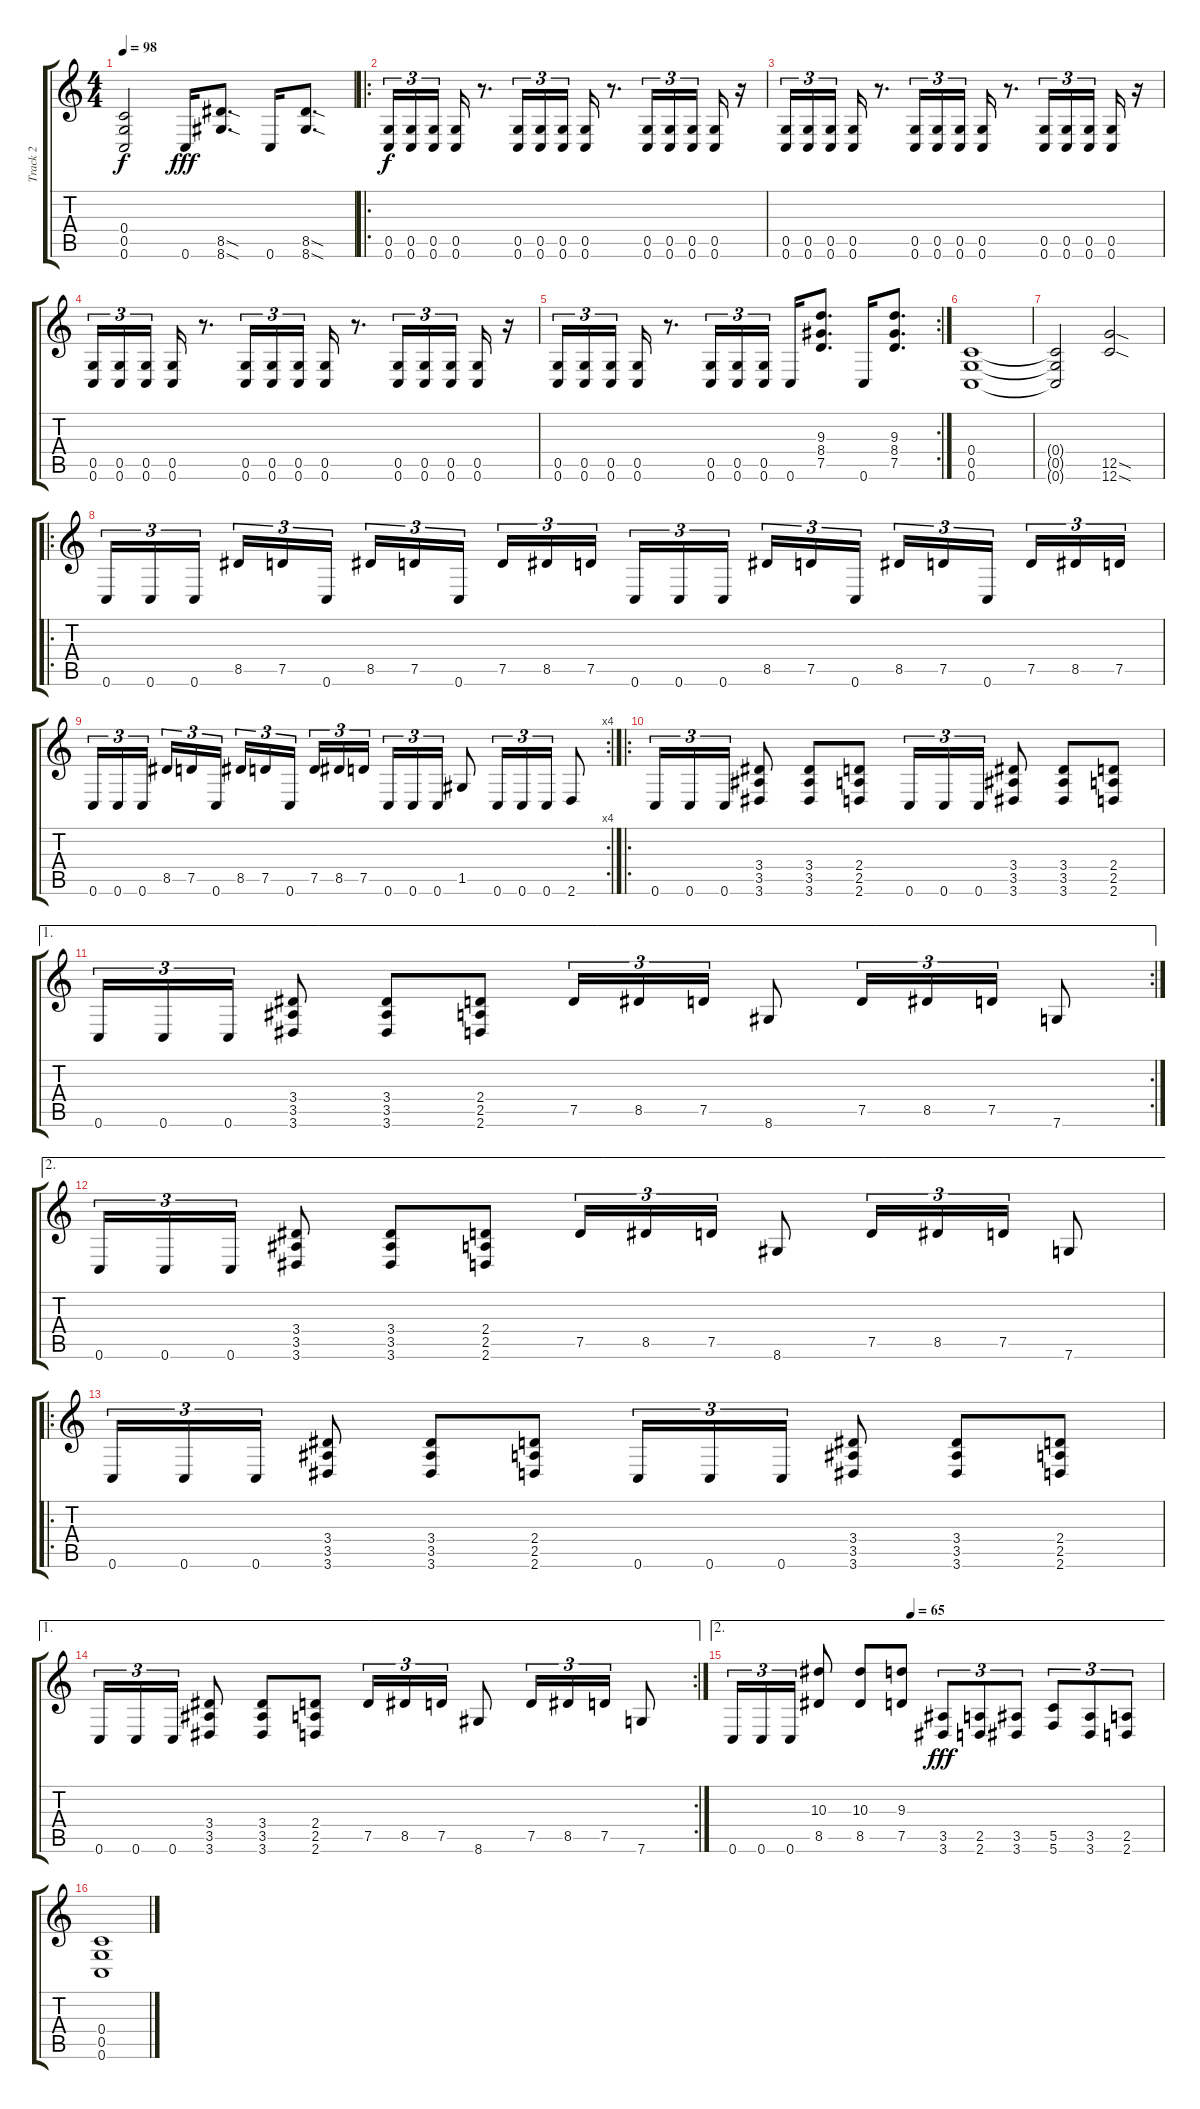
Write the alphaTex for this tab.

\track ("Track 2" "Track 2") {instrument distortionguitar}
\staff {score tabs}
\tuning (D4 A3 F3 C3 G2 C2) {hide}
\ts (4 4)
\tempo 98
\clef g2
\ks c
(0.4{t} 0.5{t} 0.6{t}).2{dy f} 0.6.16{dy fff} (8.5{sod} 8.6{sod}).8{d} 0.6.16 (8.5{sod} 8.6{sod}).8{d} |
\ro
(0.5 0.6).16{tu (3 2) dy f} (0.5 0.6).16{tu (3 2)} (0.5 0.6).16{tu (3 2) beam splitsecondary} (0.5 0.6).16 r.8{d} (0.5 0.6).16{tu (3 2)} (0.5 0.6).16{tu (3 2)} (0.5 0.6).16{tu (3 2)} (0.5 0.6).16 r.8{d} (0.5 0.6).16{tu (3 2)} (0.5 0.6).16{tu (3 2)} (0.5 0.6).16{tu (3 2) beam splitsecondary} (0.5 0.6).16 r.16 |
(0.5 0.6).16{tu (3 2)} (0.5 0.6).16{tu (3 2)} (0.5 0.6).16{tu (3 2) beam splitsecondary} (0.5 0.6).16 r.8{d} (0.5 0.6).16{tu (3 2)} (0.5 0.6).16{tu (3 2)} (0.5 0.6).16{tu (3 2)} (0.5 0.6).16 r.8{d} (0.5 0.6).16{tu (3 2)} (0.5 0.6).16{tu (3 2)} (0.5 0.6).16{tu (3 2) beam splitsecondary} (0.5 0.6).16 r.16 |
(0.5 0.6).16{tu (3 2)} (0.5 0.6).16{tu (3 2)} (0.5 0.6).16{tu (3 2) beam splitsecondary} (0.5 0.6).16 r.8{d} (0.5 0.6).16{tu (3 2)} (0.5 0.6).16{tu (3 2)} (0.5 0.6).16{tu (3 2)} (0.5 0.6).16 r.8{d} (0.5 0.6).16{tu (3 2)} (0.5 0.6).16{tu (3 2)} (0.5 0.6).16{tu (3 2) beam splitsecondary} (0.5 0.6).16 r.16 |
\rc 2
(0.5 0.6).16{tu (3 2)} (0.5 0.6).16{tu (3 2)} (0.5 0.6).16{tu (3 2) beam splitsecondary} (0.5 0.6).16 r.8{d} (0.5 0.6).16{tu (3 2)} (0.5 0.6).16{tu (3 2)} (0.5 0.6).16{tu (3 2)} 0.6.16 (9.3 8.4 7.5).8{d} 0.6.16 (9.3 8.4 7.5).8{d} |
(0.4 0.5 0.6).1 |
(0.4{t} 0.5{t} 0.6{t}).2 (12.5{sod} 12.6{sod}).2 |
\ro
0.6.16{tu (3 2)} 0.6.16{tu (3 2)} 0.6.16{tu (3 2) beam splitsecondary} 8.5.16{tu (3 2)} 7.5.16{tu (3 2)} 0.6.16{tu (3 2)} 8.5.16{tu (3 2)} 7.5.16{tu (3 2)} 0.6.16{tu (3 2) beam splitsecondary} 7.5.16{tu (3 2)} 8.5.16{tu (3 2)} 7.5.16{tu (3 2)} 0.6.16{tu (3 2)} 0.6.16{tu (3 2)} 0.6.16{tu (3 2) beam splitsecondary} 8.5.16{tu (3 2)} 7.5.16{tu (3 2)} 0.6.16{tu (3 2)} 8.5.16{tu (3 2)} 7.5.16{tu (3 2)} 0.6.16{tu (3 2) beam splitsecondary} 7.5.16{tu (3 2)} 8.5.16{tu (3 2)} 7.5.16{tu (3 2)} |
\rc 4
0.6.16{tu (3 2)} 0.6.16{tu (3 2)} 0.6.16{tu (3 2) beam splitsecondary} 8.5.16{tu (3 2)} 7.5.16{tu (3 2)} 0.6.16{tu (3 2)} 8.5.16{tu (3 2)} 7.5.16{tu (3 2)} 0.6.16{tu (3 2) beam splitsecondary} 7.5.16{tu (3 2)} 8.5.16{tu (3 2)} 7.5.16{tu (3 2)} 0.6.16{tu (3 2)} 0.6.16{tu (3 2)} 0.6.16{tu (3 2)} 1.5.8 0.6.16{tu (3 2)} 0.6.16{tu (3 2)} 0.6.16{tu (3 2)} 2.6.8 |
\ro
0.6.16{tu (3 2)} 0.6.16{tu (3 2)} 0.6.16{tu (3 2)} (3.4 3.5 3.6).8 (3.4 3.5 3.6).8 (2.4 2.5 2.6).8 0.6.16{tu (3 2)} 0.6.16{tu (3 2)} 0.6.16{tu (3 2)} (3.4 3.5 3.6).8 (3.4 3.5 3.6).8 (2.4 2.5 2.6).8 |
\ae 1
\rc 2
0.6.16{tu (3 2)} 0.6.16{tu (3 2)} 0.6.16{tu (3 2)} (3.4 3.5 3.6).8 (3.4 3.5 3.6).8 (2.4 2.5 2.6).8 7.5.16{tu (3 2)} 8.5.16{tu (3 2)} 7.5.16{tu (3 2)} 8.6.8 7.5.16{tu (3 2)} 8.5.16{tu (3 2)} 7.5.16{tu (3 2)} 7.6.8 |
\ae 2
0.6.16{tu (3 2)} 0.6.16{tu (3 2)} 0.6.16{tu (3 2)} (3.4 3.5 3.6).8 (3.4 3.5 3.6).8 (2.4 2.5 2.6).8 7.5.16{tu (3 2)} 8.5.16{tu (3 2)} 7.5.16{tu (3 2)} 8.6.8 7.5.16{tu (3 2)} 8.5.16{tu (3 2)} 7.5.16{tu (3 2)} 7.6.8 |
\ro
0.6.16{tu (3 2)} 0.6.16{tu (3 2)} 0.6.16{tu (3 2)} (3.4 3.5 3.6).8 (3.4 3.5 3.6).8 (2.4 2.5 2.6).8 0.6.16{tu (3 2)} 0.6.16{tu (3 2)} 0.6.16{tu (3 2)} (3.4 3.5 3.6).8 (3.4 3.5 3.6).8 (2.4 2.5 2.6).8 |
\ae 1
\rc 2
0.6.16{tu (3 2)} 0.6.16{tu (3 2)} 0.6.16{tu (3 2)} (3.4 3.5 3.6).8 (3.4 3.5 3.6).8 (2.4 2.5 2.6).8 7.5.16{tu (3 2)} 8.5.16{tu (3 2)} 7.5.16{tu (3 2)} 8.6.8 7.5.16{tu (3 2)} 8.5.16{tu (3 2)} 7.5.16{tu (3 2)} 7.6.8 |
\ae 2
\tempo (65 0.4166666666666667)
0.6.16{tu (3 2)} 0.6.16{tu (3 2)} 0.6.16{tu (3 2)} (10.3 8.5).8 (10.3 8.5).8 (9.3 7.5).8 (3.5 3.6).8{tu (3 2) dy fff} (2.5 2.6).8{tu (3 2)} (3.5 3.6).8{tu (3 2)} (5.5 5.6).8{tu (3 2)} (3.5 3.6).8{tu (3 2)} (2.5 2.6).8{tu (3 2)} |
(0.4 0.5 0.6).1
